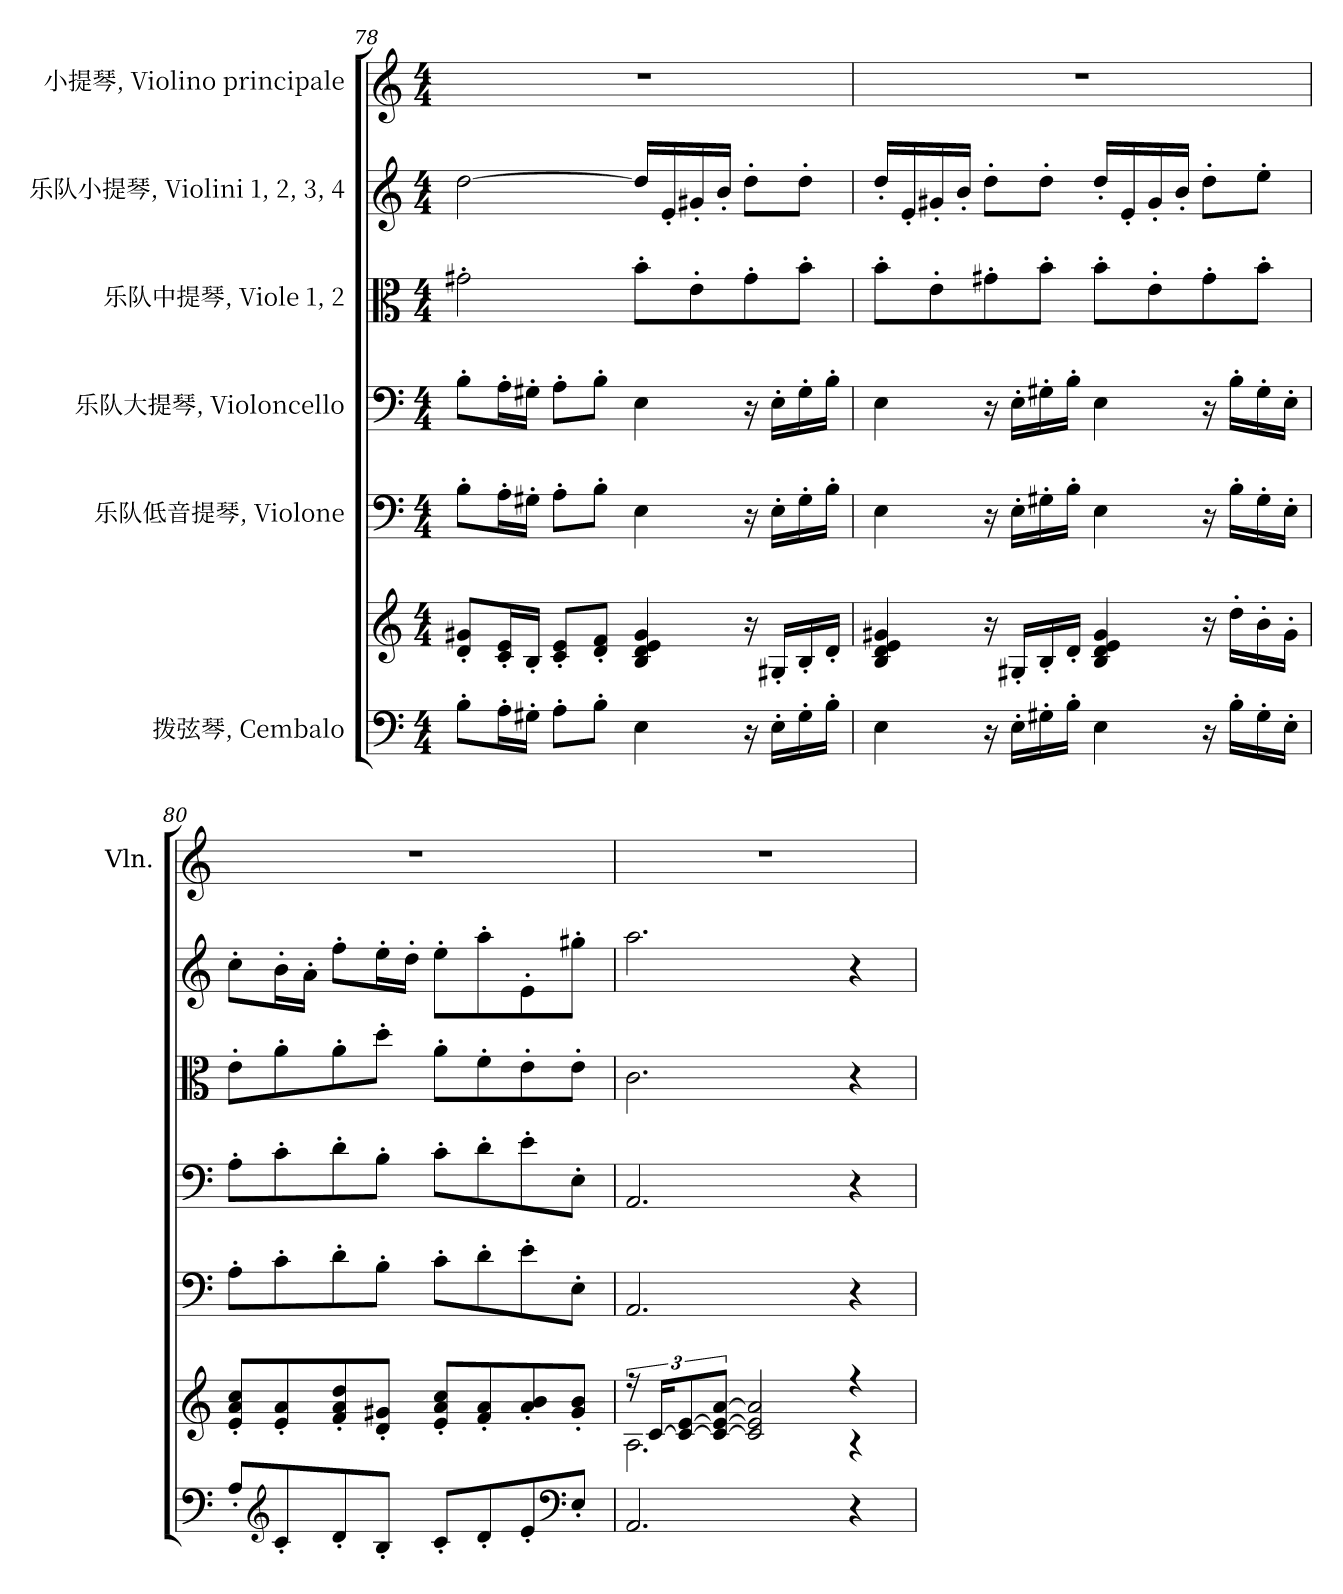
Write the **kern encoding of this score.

**kern	**kern	**kern	**kern	**kern	**kern	**kern
*part6	*part6	*part5	*part4	*part3	*part2	*part1
*staff7	*staff6	*staff5	*staff4	*staff3	*staff2	*staff1
*I"拨弦琴, Cembalo	*	*I"乐队低音提琴, Violone	*I"乐队大提琴, Violoncello	*I"乐队中提琴, Viole 1, 2	*I"乐队小提琴, Violini 1, 2, 3, 4	*I"小提琴, Violino principale
*	*	*	*	*	*	*I'Vln.
!!LO:PB:g=z
*clefF4	*clefG2	*clefF4	*clefF4	*clefC3	*clefG2	*clefG2
*	*	*ITrd7c12	*	*	*	*
*k[]	*k[]	*k[]	*k[]	*k[]	*k[]	*k[]
*M4/4	*M4/4	*M4/4	*M4/4	*M4/4	*M4/4	*M4/4
=78	=78	=78	=78	=78	=78	=78
8B'\L	8d/' 8g#X/'L	8BB'\L	8B'\L	2g#X'\	[2dd\	1r
16A'\L	16c/' 16e/'L	16AA'\L	16A'\L	.	.	.
16G#X'\JJ	16B'/JJ	16GG#X'\JJ	16G#X'\JJ	.	.	.
8A'\L	8c/' 8e/'L	8AA'\L	8A'\L	.	.	.
8B'\J	8d/' 8f/'J	8BB'\J	8B'\J	.	.	.
4E\	4B/ 4d/ 4e/ 4g#/	4EE\	4E\	8b'\L	16dd/LL]	.
.	.	.	.	.	16e'/	.
.	.	.	.	8e'\	16g#X'/	.
.	.	.	.	.	16b'/JJ	.
16r	16r	16r	16r	8g#'\	8dd'\L	.
16E'\LL	16G#X'/LL	16EE'\LL	16E'\LL	.	.	.
16G#'\	16B'/	16GG#'\	16G#'\	8b'\J	8dd'\J	.
16B'\JJ	16d'/JJ	16BB'\JJ	16B'\JJ	.	.	.
=79	=79	=79	=79	=79	=79	=79
4E\	4B/ 4d/ 4e/ 4g#X/	4EE\	4E\	8b'\L	16dd'/LL	1r
.	.	.	.	.	16e'/	.
.	.	.	.	8e'\	16g#X'/	.
.	.	.	.	.	16b'/JJ	.
16r	16r	16r	16r	8g#X'\	8dd'\L	.
16E'\LL	16G#X'/LL	16EE'\LL	16E'\LL	.	.	.
16G#X'\	16B'/	16GG#X'\	16G#X'\	8b'\J	8dd'\J	.
16B'\JJ	16d'/JJ	16BB'\JJ	16B'\JJ	.	.	.
4E\	4B/ 4d/ 4e/ 4g#/	4EE\	4E\	8b'\L	16dd'/LL	.
.	.	.	.	.	16e'/	.
.	.	.	.	8e'\	16g#'/	.
.	.	.	.	.	16b'/JJ	.
16r	16r	16r	16r	8g#'\	8dd'\L	.
16B'\LL	16dd'\LL	16BB'\LL	16B'\LL	.	.	.
16G#'\	16b'\	16GG#'\	16G#'\	8b'\J	8ee'\J	.
16E'\JJ	16g#'\JJ	16EE'\JJ	16E'\JJ	.	.	.
!!LO:PB:g=z
=80	=80	=80	=80	=80	=80	=80
*	*	*	*	*	*	*MM81
8A'/L	8e/' 8a/' 8cc/'L	8AA'\L	8A'\L	8e'\L	8cc'\L	1r
*clefG2	*	*	*	*	*	*
8c'/	8e/' 8a/'	8C'\	8c'\	8a'\	16b'\L	.
.	.	.	.	.	16a'\JJ	.
8d'/	8f/' 8a/' 8dd/'	8D'\	8d'\	8a'\	8ff'\L	.
8B'/J	8d/' 8g#X/'J	8BB'\J	8B'\J	8dd'\J	16ee'\L	.
.	.	.	.	.	16dd'\JJ	.
8c'/L	8e/' 8a/' 8cc/'L	8C'\L	8c'\L	8a'\L	8ee'\L	.
8d'/	8f/' 8a/'	8D'\	8d'\	8f'\	8aa'\	.
8e'/	8a/' 8b/'	8E'\	8e'\	8e'\	8e'\	.
*clefF4	*	*	*	*	*	*
8E'/J	8g#/' 8b/'J	8EE'\J	8E'\J	8e'\J	8gg#X'\J	.
=81	=81	=81	=81	=81	=81	=81
*	*	*	*	*	*	*MM75
*	*^	*	*	*	*	*
2.AA/	24r	2.A\	2.AAA/	2.AA/	2.c\	2.aa\	1r
.	[24c/KL	.	.	.	.	.	.
.	12c/_ [12e/	.	.	.	.	.	.
.	12c/_ 12e/_ [12a/J	.	.	.	.	.	.
.	2c/] 2e/] 2a/]	.	.	.	.	.	.
4r	4r	4r	4r	4r	4r	4r	.
*	*v	*v	*	*	*	*	*
=	=	=	=	=	=	=
*-	*-	*-	*-	*-	*-	*-
